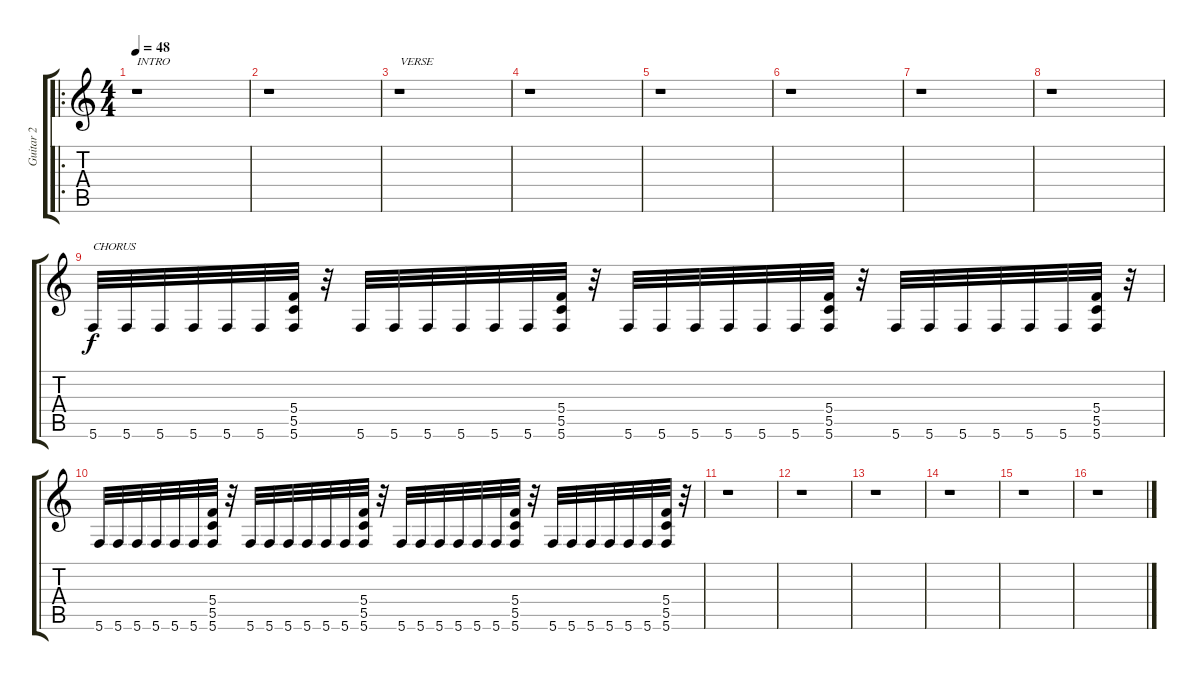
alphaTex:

\track ("Guitar 2" "Guitar 2") {instrument overdrivenguitar}
\staff {score tabs}
\tuning (D4 A3 F3 C3 G2 C2) {hide}
\ro
\ts (4 4)
\tempo 48
\clef g2
\ks c
r.1{txt "INTRO" dy f instrument overdrivenguitar} |
r.1 |
r.1{txt "VERSE"} |
r.1 |
r.1 |
r.1 |
r.1 |
r.1 |
5.6.32{txt "CHORUS"} 5.6.32 5.6.32 5.6.32 5.6.32 5.6.32 (5.4 5.5 5.6).32 r.32 5.6.32 5.6.32 5.6.32 5.6.32 5.6.32 5.6.32 (5.4 5.5 5.6).32 r.32 5.6.32 5.6.32 5.6.32 5.6.32 5.6.32 5.6.32 (5.4 5.5 5.6).32 r.32 5.6.32 5.6.32 5.6.32 5.6.32 5.6.32 5.6.32 (5.4 5.5 5.6).32 r.32 |
5.6.32 5.6.32 5.6.32 5.6.32 5.6.32 5.6.32 (5.4 5.5 5.6).32 r.32 5.6.32 5.6.32 5.6.32 5.6.32 5.6.32 5.6.32 (5.4 5.5 5.6).32 r.32 5.6.32 5.6.32 5.6.32 5.6.32 5.6.32 5.6.32 (5.4 5.5 5.6).32 r.32 5.6.32 5.6.32 5.6.32 5.6.32 5.6.32 5.6.32 (5.4 5.5 5.6).32 r.32 |
r.1 |
r.1 |
r.1 |
r.1 |
r.1 |
r.1
